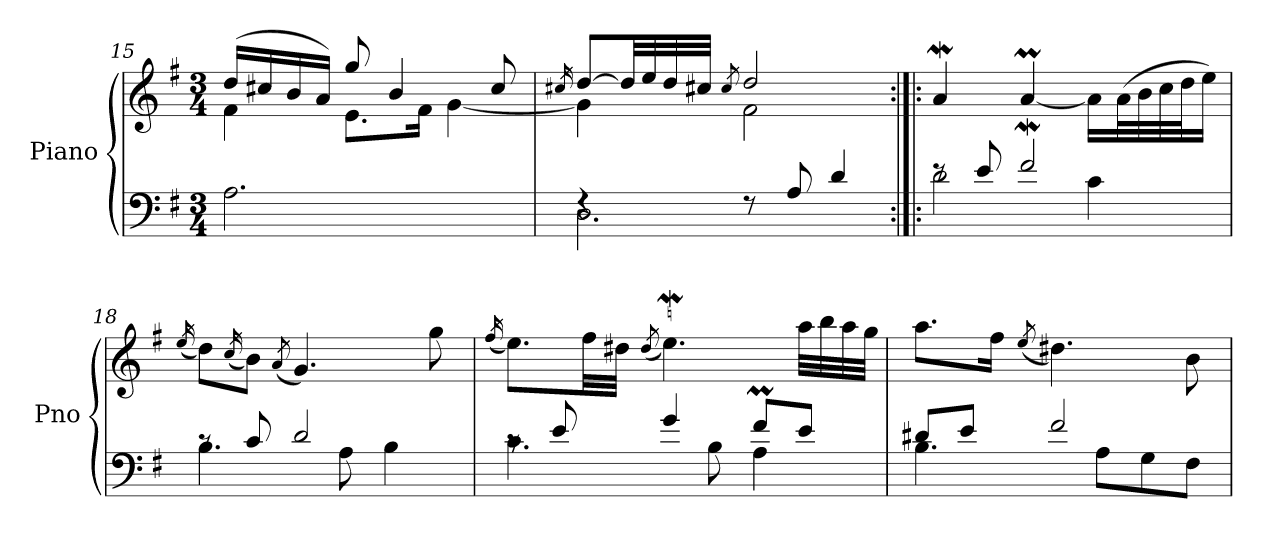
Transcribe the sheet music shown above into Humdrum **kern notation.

**kern	**kern
*part1	*part1
*staff2	*staff1
*I"Piano	*
*I'Pno	*
*clefF4	*clefG2
*k[f#]	*k[f#]
*M3/4	*M3/4
=15	=15
*	*^
2.A\	(>16dd/LL	4f#\
.	16cc#X/	.
.	16b/	.
.	16a/JJ)	.
.	8gg/	8.e\L
.	4b/	.
.	.	16f#\Jk
.	.	[4g\
.	8cc#/	.
=16	=16	=16
.	16qcc#X/	.
*^	*	*
4rF	2.D\	[8dd/L	4g\]
.	.	32dd/LL]	.
.	.	32ee/	.
.	.	32dd/	.
.	.	32cc#X/JJJ	.
.	.	8qcc#/	.
8rF	.	2dd/	2f#\
8A/	.	.	.
4d/	.	.	.
*	*	*v	*v
!!LO:PB:g=z
=17:|!|:	=17:|!|:	=17:|!|:
8re	2d\	4aW/
8e/	.	.
2f#W/	.	[4aM/
.	4c\	16a\LL]
.	.	(>32a\L
.	.	32b\
.	.	32cc\
.	.	32dd\J
.	.	16ee\JJ)
=18	=18	=18
.	.	(<16qee/
8rc	4.B\	8dd\L)
.	.	(<16qcc/
8c/	.	8b\J)
.	.	(<8qa/
2d/	.	4.g/)
.	8A\	.
.	4B\	.
.	.	8gg\
=19	=19	=19
.	.	(<16qff#/
8rc	4.c\	8.ee\L)
8e/	.	.
.	.	32ff#\LL
.	.	32dd#X\JJJ
.	.	(<8qdd#/
4g/	.	4.eeW\)
.	8B\	.
8f#m/L	4A\	.
8e/J	.	32aa\LLL
.	.	32bb\
.	.	32aa\
.	.	32gg\JJJ
!!LO:LB:g=z
=20	=20	=20
8d#X/L	4.B\	8.aa\L
8e/J	.	.
.	.	16ff#\Jk
.	.	(>8qee/
2f#/	.	4.dd#X\)
.	8A\L	.
.	8G\	.
.	8F#\J	8b\
*v	*v	*
=	=
*-	*-
